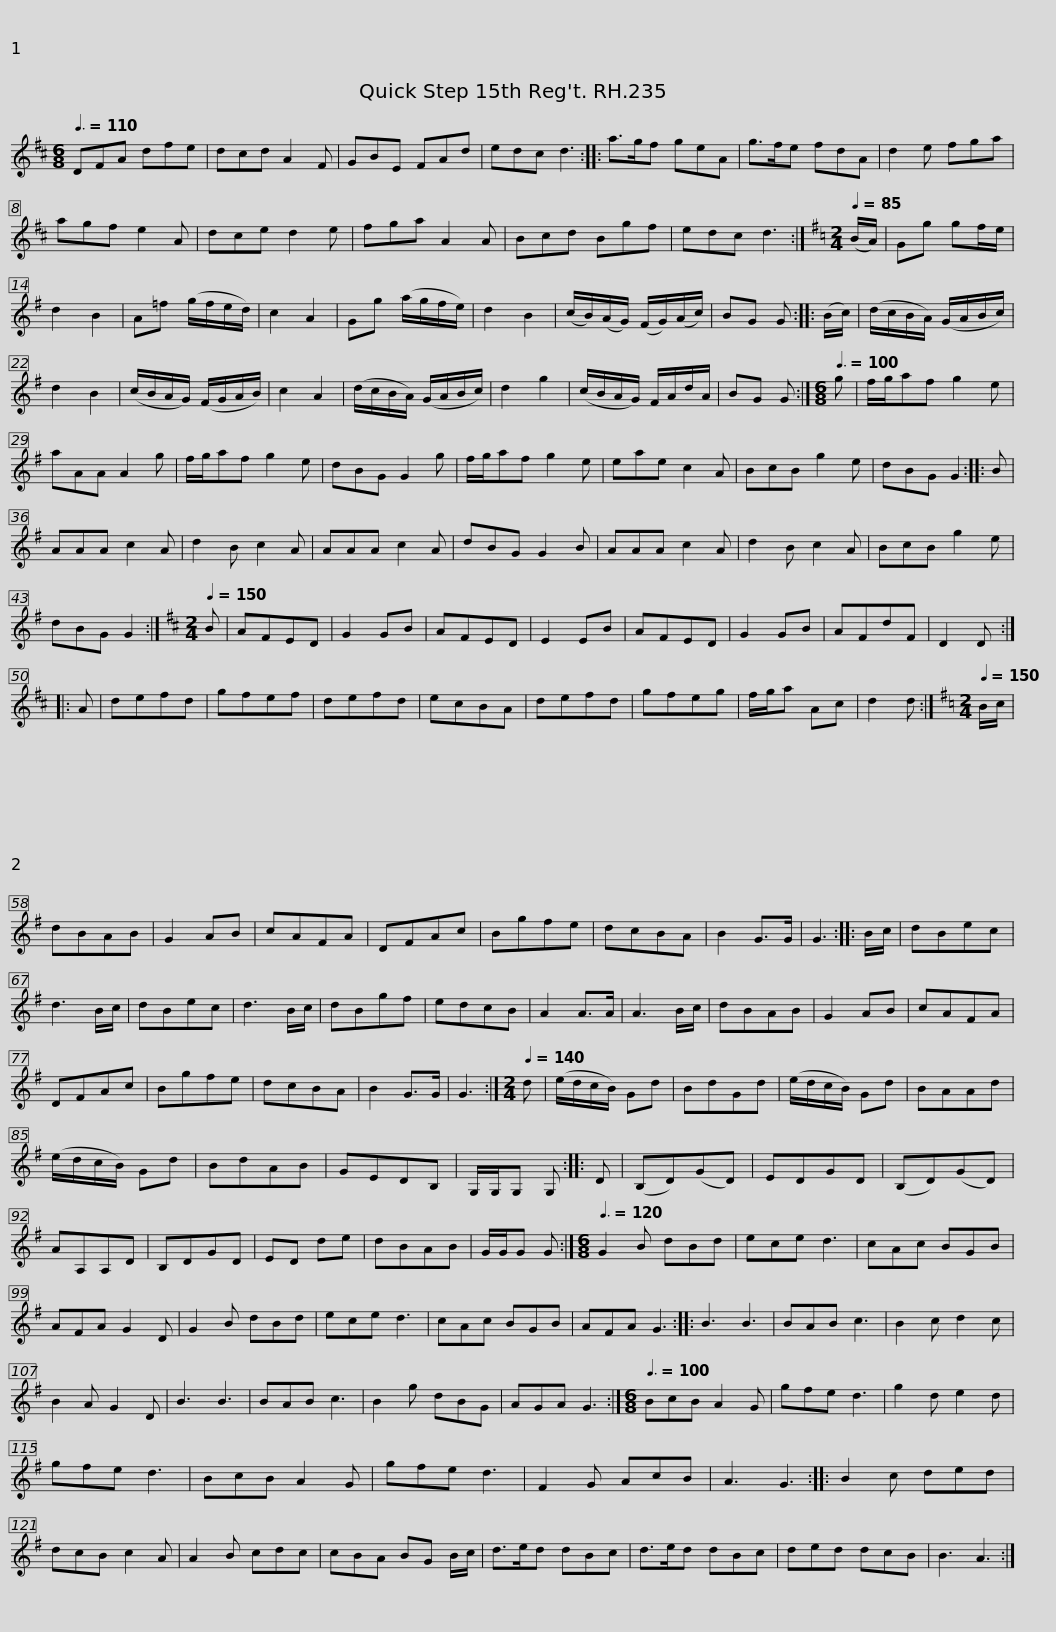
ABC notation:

X:1
L:1/8
Q:3/8=110
M:6/8
I:linebreak $
K:D
V:1 treble
V:1
 DFA dfe | dcd A2 F | GBE FAd | edc d3 :: a>gf geA | %5
 g>fe fdA |$ d2 e fga | agf e2 A | dce d2 e | fga A2 A | %10
 Bcd Bgf | edc d3 :|[K:G][M:2/4][Q:1/4=85] (B/A/) | Gg gf/e/ | d2 B2 |$ %15
 A=f (g/f/e/d/) | c2 A2 |$ Gg (a/g/f/e/) | d2 B2 | (c/B/)(A/G/) (F/G/)(A/c/) | %20
 BG G ::$ (B/c/) | (d/c/B/A/) (G/A/B/c/) | d2 B2 | (c/B/A/G/) (F/G/A/B/) | %25
 c2 A2 |$ (d/c/B/A/) (G/A/B/c/) | d2 g2 | (c/B/A/G/) F/A/d/A/ | BG G :| %30
[M:6/8][Q:3/8=100] g | f/g/af g2 e | aAA A2 g | f/g/af g2 e |$ dBG G2 g |$ %35
 f/g/af g2 e | eae c2 A | BcB g2 e | dBG G2 ::$ B | %40
 AAA c2 A | d2 B c2 A | AAA c2 A | dBG G2 B |$ AAA c2 A | %45
 d2 B c2 A | BcB g2 e | dBG G2 :|[K:D][M:2/4][Q:1/4=150] B | AFED | %50
 G2 GB | AFED | E2 EB | AFED |$ G2 GB | %55
 AFdF | D2 D ::$ A | defd | gfef | %60
 defd | ecBA | defd | gfeg | f/g/a Ac | %65
 d2 d :|[K:G][M:2/4][Q:1/4=150] B/c/ | dBAB |$ G2 AB | cAFA | %70
 DFAc | Bgfe | dcBA | B2 G>G | G3 ::$ %75
 B/c/ | dBec | d3 B/c/ | dBec | d3 B/c/ | %80
 dBgf | edcB | A2 A>A | A3 B/c/ |$ dBAB | %85
 G2 AB | cAFA | DFAc | Bgfe | dcBA | %90
 B2 G>G | G3 :|[M:2/4][Q:1/4=140] d | (e/d/c/B/) Gd | BdGd |$ %95
 (e/d/c/B/) Gd | BAAd | (e/d/c/B/) Gd | BdAB | GEDB, | %100
 G,/G,/G, G, ::$ D | (B,D)(GD) | EDGD | (B,D)(GD) | %105
 AA,A,D | B,DGD | ED de | dBAB | G/G/G G :| %110
[M:6/8][Q:3/8=120] G2 B dBd |$ ece d3 | cAc BGB | AFA G2 D |$ G2 B dBd | %115
 ece d3 | cAc BGB | AFA G3 ::$ B3 B3 | BAB c3 | %120
 B2 c d2 c | B2 A G2 D |$ B3 B3 | BAB c3 | B2 g dBG | %125
 AGA G3 :|[M:6/8][Q:3/8=100] BcB A2 G | gfe d3 | g2 d e2 d | gfe d3 | %130
 BcB A2 G |$ gfe d3 | F2 G AcB | A3 G3 ::$ B2 c ded | %135
 dcB c2 A | A2 B cdc | cBA BG B/c/ | d>ed dBc | d>ed dBc | %140
 ded dcB |$ B3 A3 :| %142
